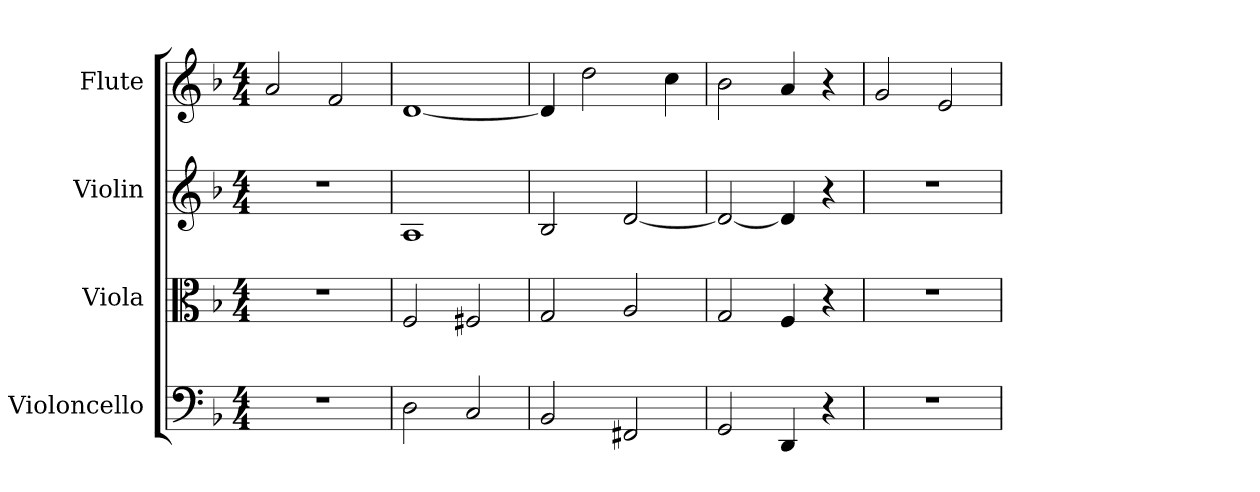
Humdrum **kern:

**kern	**kern	**kern	**kern
*part4	*part3	*part2	*part1
*staff4	*staff3	*staff2	*staff1
*I"Violoncello	*I"Viola	*I"Violin	*I"Flute
*I'Vc	*I'Vla	*I'Vln	*I'Fl
*clefF4	*clefC3	*clefG2	*clefG2
*k[b-]	*k[b-]	*k[b-]	*k[b-]
*d:	*d:	*d:	*d:
*M4/4	*M4/4	*M4/4	*M4/4
*MM120	*MM120	*MM120	*MM120
=	=	=	=
1r	1r	1r	2a
.	.	.	2f
=2	=2	=2	=2
2D	2F	1A	[1d
2C	2F#X	.	.
=3	=3	=3	=3
2BB-	2G	2B-	4d]
.	.	.	2dd
2FF#X	2A	[2d	.
.	.	.	4cc
=4	=4	=4	=4
2GG	2G	2d_	2b-
4DD	4F	4d]	4a
4r	4r	4r	4r
=5	=5	=5	=5
1r	1r	1r	2g
.	.	.	2e
=	=	=	=
*-	*-	*-	*-
